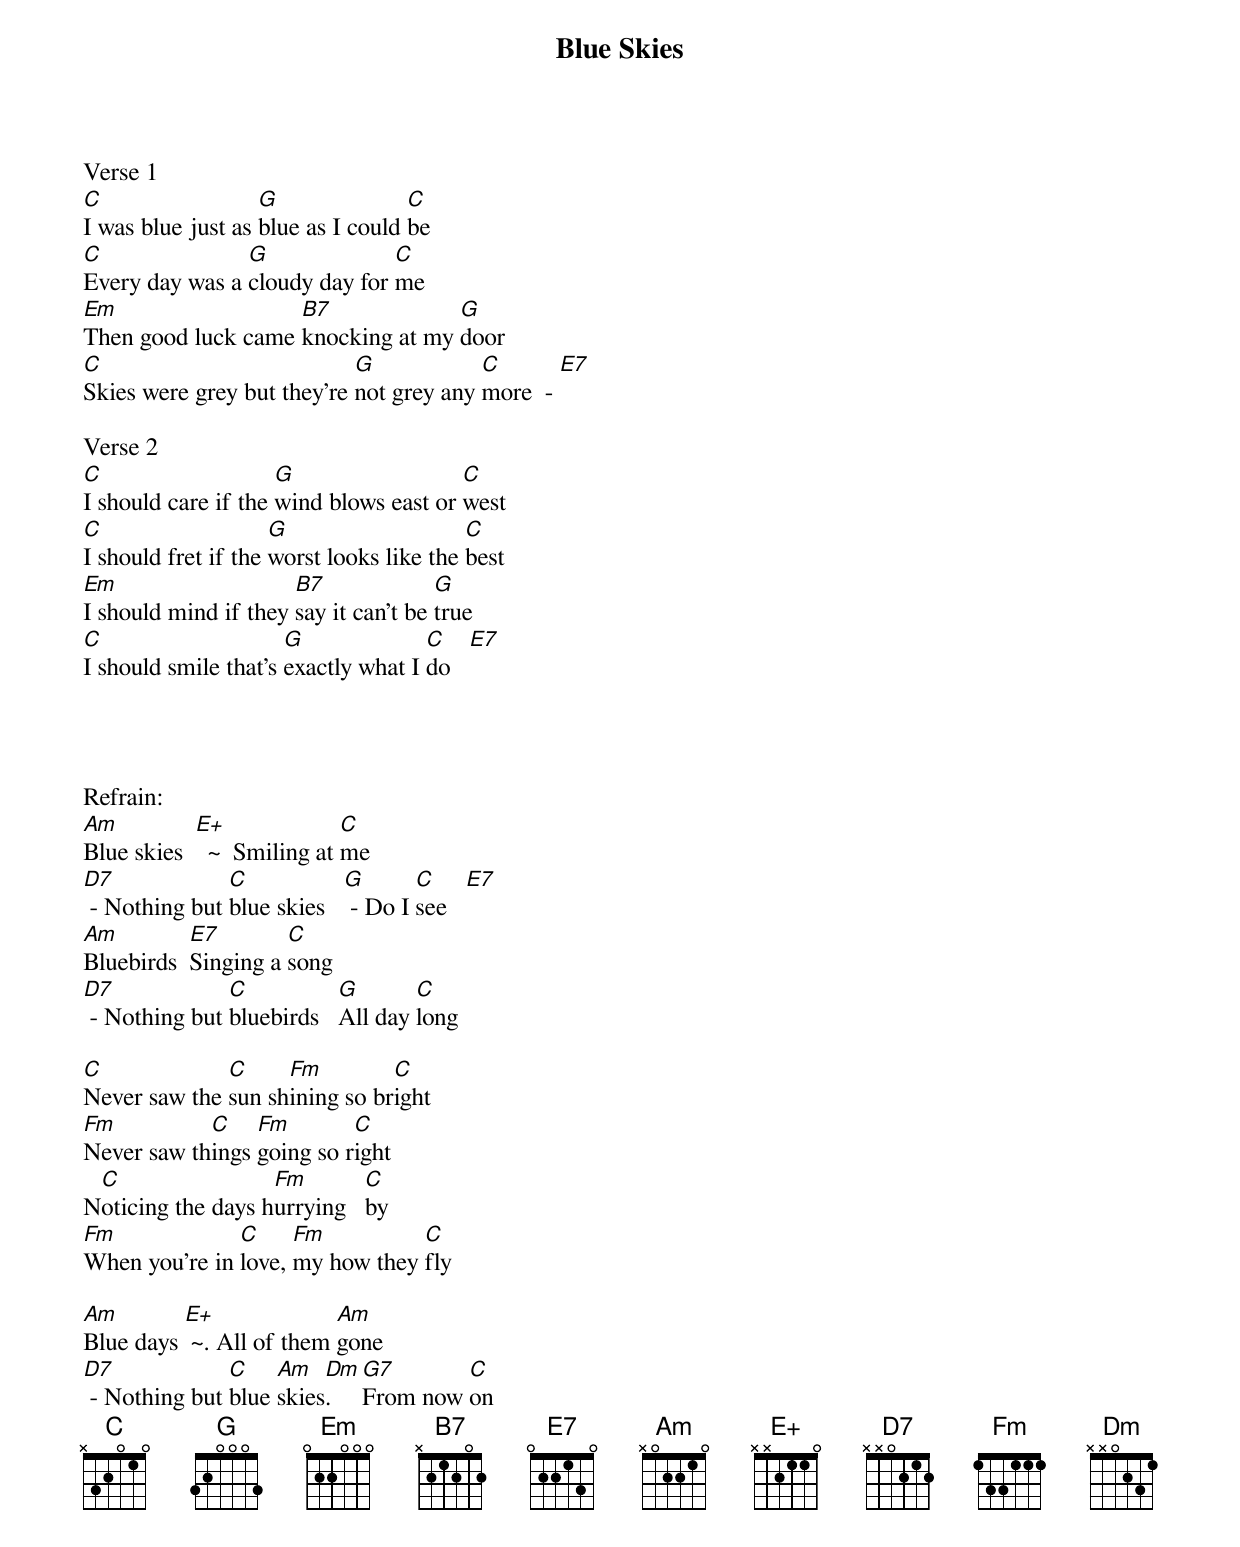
{title:Blue Skies }


Verse 1
[C]I was blue just as [G]blue as I could [C]be
[C]Every day was a [G]cloudy day for [C]me
[Em]Then good luck came [B7]knocking at my [G]door
[C]Skies were grey but they’re [G]not grey any [C]more  - [E7]

Verse 2
[C]I should care if the [G]wind blows east or [C]west
[C]I should fret if the [G]worst looks like the [C]best
[Em]I should mind if they [B7]say it can’t be [G]true
[C]I should smile that’s [G]exactly what I [C]do   [E7]




Refrain:
[Am]Blue skies  [E+]  ~  Smiling at [C]me
[D7] - Nothing but [C]blue skies   [G] - Do I [C]see   [E7]
[Am]Bluebirds  [E7]Singing a [C]song
[D7] - Nothing but [C]bluebirds   [G]All day [C]long

[C]Never saw the [C]sun sh[Fm]ining so br[C]ight
[Fm]Never saw th[C]ings [Fm]going so r[C]ight
N[C]oticing the days h[Fm]urrying   [C]by
[Fm]When you're in [C]love, [Fm]my how they [C]fly

[Am]Blue days [E+] ~. All of them [Am]gone
[D7] - Nothing but [C]blue [Am]skies[Dm].  [G7]From now [C]on
